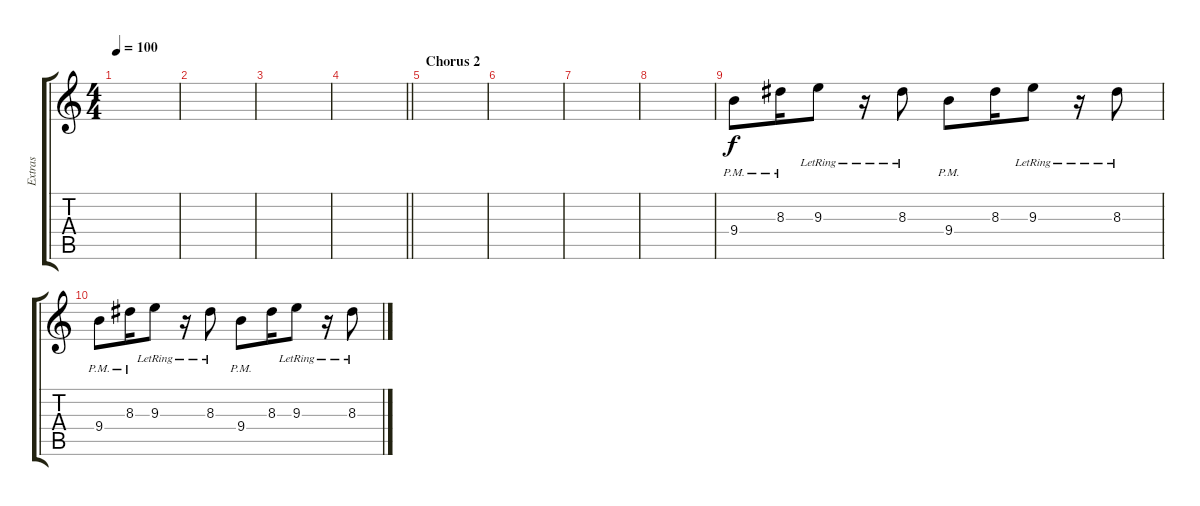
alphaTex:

\track ("Extras" "Extras") {instrument overdrivenguitar}
\staff {score tabs}
\tuning (E4 B3 G3 D3 A2 E2) {hide}
\ts (4 4)
\tempo 100
\clef g2
\ks c
|
|
|
\barLineRight lightlight
|
\section ("" "Chorus 2")
|
|
|
|
9.4{pm}.8 8.3{pm}.16 9.3{lr}.8 r.16 8.3{lr}.8 9.4{pm}.8 8.3.16 9.3{lr}.8 r.16 8.3{lr}.8 |
9.4{pm}.8 8.3{pm}.16 9.3{lr}.8 r.16 8.3{lr}.8 9.4{pm}.8 8.3.16 9.3{lr}.8 r.16 8.3{lr}.8
